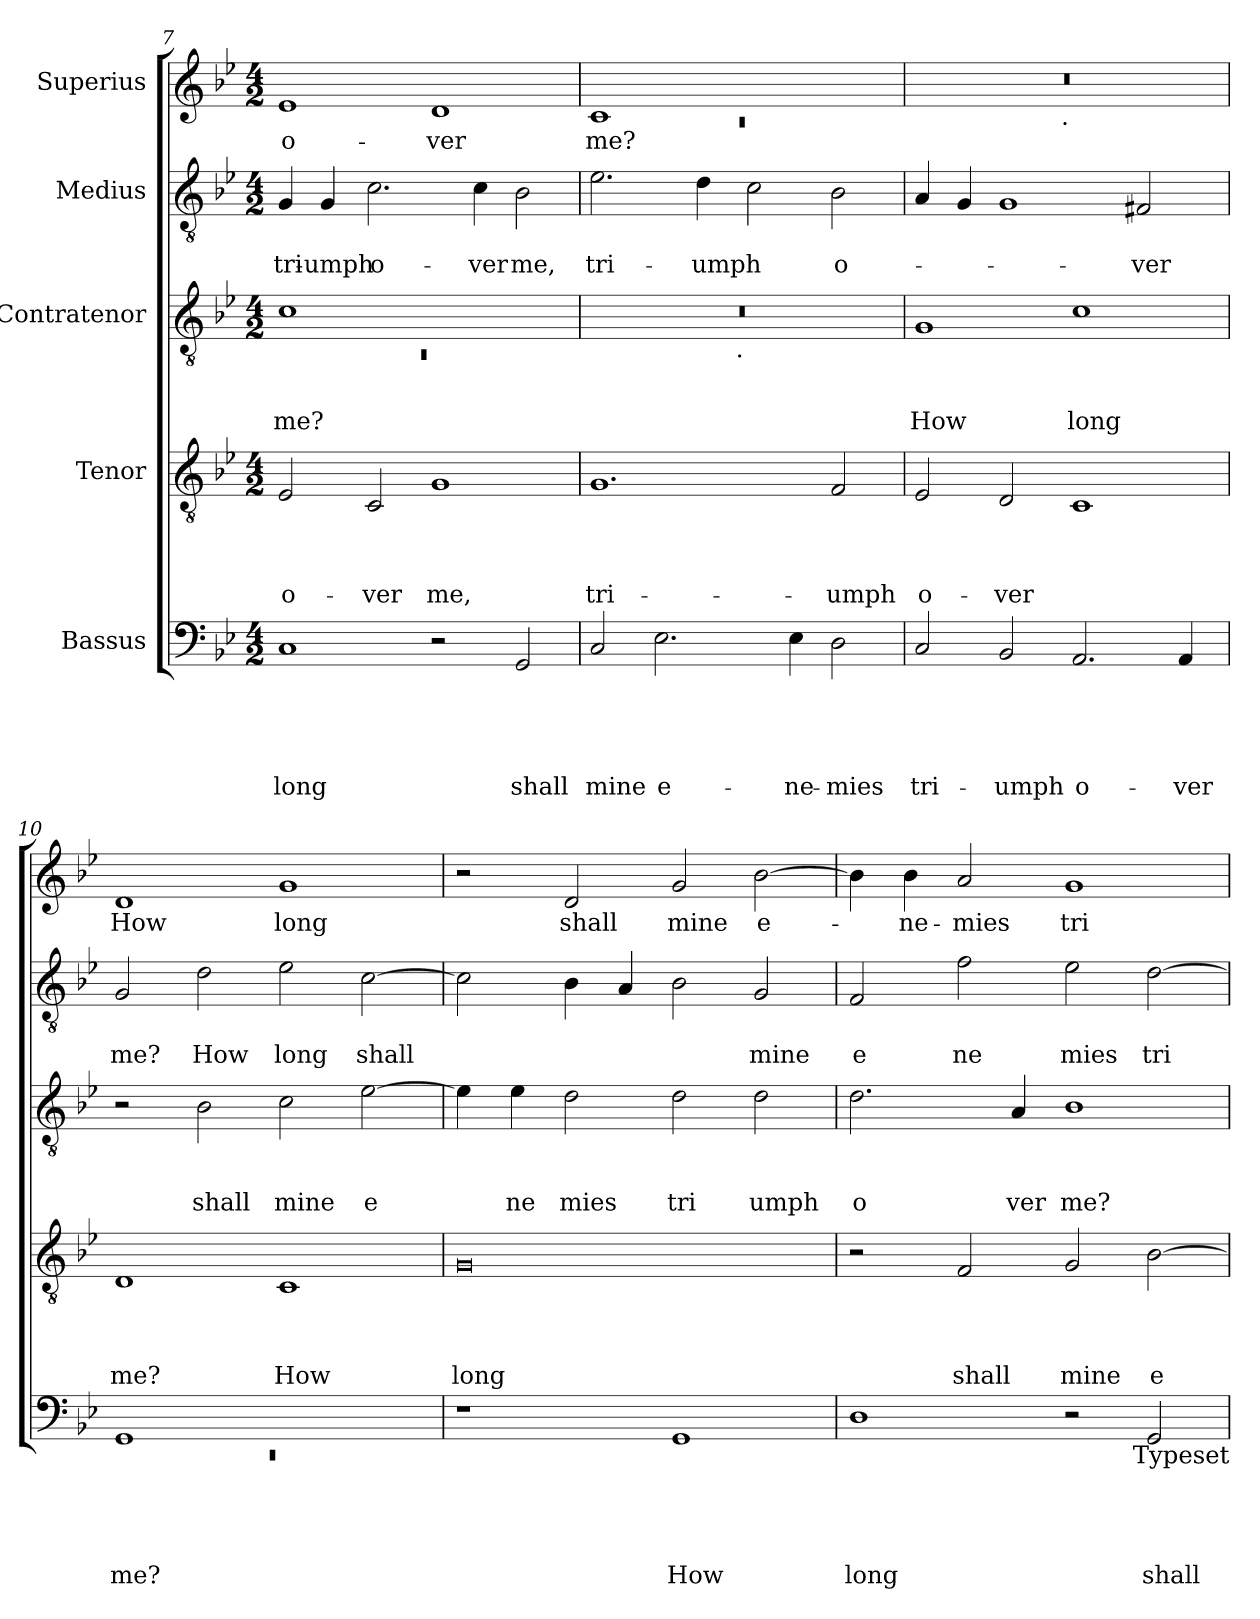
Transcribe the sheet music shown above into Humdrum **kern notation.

**kern	**text	**text	**text	**text	**text	**kern	**text	**text	**text	**text	**kern	**text	**text	**text	**kern	**text	**text	**kern	**text
*part5	*part5	*part5	*part5	*part5	*part5	*part4	*part4	*part4	*part4	*part4	*part3	*part3	*part3	*part3	*part2	*part2	*part2	*part1	*part1
*staff5	*staff5	*staff5	*staff5	*staff5	*staff5	*staff4	*staff4	*staff4	*staff4	*staff4	*staff3	*staff3	*staff3	*staff3	*staff2	*staff2	*staff2	*staff1	*staff1
*I"Bassus	*	*	*	*	*	*I"Tenor	*	*	*	*	*I"Contratenor	*	*	*	*I"Medius	*	*	*I"Superius	*
*clefF4	*	*	*	*	*	*clefGv2	*	*	*	*	*clefGv2	*	*	*	*clefGv2	*	*	*clefG2	*
*k[b-e-]	*	*	*	*	*	*k[b-e-]	*	*	*	*	*k[b-e-]	*	*	*	*k[b-e-]	*	*	*k[b-e-]	*
*B-:	*	*	*	*	*	*B-:	*	*	*	*	*B-:	*	*	*	*B-:	*	*	*B-:	*
*M4/2	*	*	*	*	*	*M4/2	*	*	*	*	*M4/2	*	*	*	*M4/2	*	*	*M4/2	*
=7	=7	=7	=7	=7	=7	=7	=7	=7	=7	=7	=7	=7	=7	=7	=7	=7	=7	=7	=7
*	*	*	*	*	*	*	*	*	*	*	*^	*	*	*	*	*	*	*	*
!	!	!	!	!	!LO:LY:b	!	!	!	!	!LO:LY:b	!	!LO:N:vis=1	!	!	!LO:LY:b	!	!	!LO:LY:b	!	!LO:LY:b
1C	.	.	.	.	long	2E-/	.	.	.	o-	1c	0rC	.	.	me?	4G/	.	tri-	1e-	o-
!	!	!	!	!	!	!	!	!	!	!	!	!	!	!	!	!	!	!LO:LY:b	!	!
.	.	.	.	.	.	.	.	.	.	.	.	.	.	.	.	4G/	.	-umph	.	.
!	!	!	!	!	!	!	!	!	!	!LO:LY:b	!	!	!	!	!	!	!	!LO:LY:b	!	!
.	.	.	.	.	.	2C/	.	.	.	-ver	.	.	.	.	.	2.c\	.	o-	.	.
!	!	!	!	!	!	!	!	!	!	!LO:LY:b	!	!	!	!	!	!	!	!	!	!LO:LY:b
2r	.	.	.	.	.	1G	.	.	.	me,	1ryy	.	.	.	.	.	.	.	1d	-ver
!	!	!	!	!	!	!	!	!	!	!	!	!	!	!	!	!	!	!LO:LY:b	!	!
.	.	.	.	.	.	.	.	.	.	.	.	.	.	.	.	4c\	.	-ver	.	.
!	!	!	!	!	!LO:LY:b	!	!	!	!	!	!	!	!	!	!	!	!	!LO:LY:b	!	!
2GG/	.	.	.	.	shall	.	.	.	.	.	.	.	.	.	.	2B-\	.	me,	.	.
=8	=8	=8	=8	=8	=8	=8	=8	=8	=8	=8	=8	=8	=8	=8	=8	=8	=8	=8	=8	=8
*	*	*	*	*	*	*	*	*	*	*	*	*	*	*	*	*	*	*	*^	*
!	!	!	!	!	!LO:LY:b	!	!	!	!	!LO:LY:b	!	!	!	!	!	!	!	!LO:LY:b	!	!LO:N:vis=1	!LO:LY:b
2C/	.	.	.	.	mine	1.G	.	.	.	tri-	0r	2ryy	.	.	.	2.e-\	.	tri-	1c	0rc	me?
!	!	!	!	!	!LO:LY:b	!	!	!	!	!	!	!	!	!	!	!	!	!	!	!	!
2.E-\	.	.	.	.	e-	.	.	.	.	.	.	4...ryy	.	.	.	.	.	.	.	.	.
!	!	!	!	!	!	!	!	!	!	!	!	!	!	!	!	!	!	!LO:LY:b	!	!	!
.	.	.	.	.	.	.	.	.	.	.	.	.	.	.	.	4d\	.	-umph	.	.	.
!	!	!	!	!	!	!	!	!	!	!	!	!LO:TX:b:t=.	!	!	!	!	!	!	!	!	!
.	.	.	.	.	.	.	.	.	.	.	.	1ryy	.	.	.	.	.	.	.	.	.
.	.	.	.	.	.	.	.	.	.	.	.	.	.	.	.	2c\	.	.	1ryy	.	.
!	!	!	!	!	!LO:LY:b	!	!	!	!	!	!	!	!	!	!	!	!	!	!	!	!
4E-\	.	.	.	.	-ne-	.	.	.	.	.	.	.	.	.	.	.	.	.	.	.	.
!	!	!	!	!	!LO:LY:b	!	!	!	!	!LO:LY:b	!	!	!	!	!	!	!	!LO:LY:b	!	!	!
2D\	.	.	.	.	-mies	2F/	.	.	.	-umph	.	.	.	.	.	2B-\	.	o-	.	.	.
.	.	.	.	.	.	.	.	.	.	.	.	32ryy	.	.	.	.	.	.	.	.	.
=9	=9	=9	=9	=9	=9	=9	=9	=9	=9	=9	=9	=9	=9	=9	=9	=9	=9	=9	=9	=9	=9
!	!	!	!	!	!LO:LY:b	!	!	!	!	!LO:LY:b	!	!	!	!	!LO:LY:b	!	!	!	!	!	!
*	*	*	*	*	*	*	*	*	*	*	*v	*v	*	*	*	*	*	*	*	*	*
2C/	.	.	.	.	tri-	2E-/	.	.	.	o-	1G	.	.	How	4A/	.	.	0r	2ryy	.
.	.	.	.	.	.	.	.	.	.	.	.	.	.	.	4G/	.	.	.	.	.
!	!	!	!	!	!LO:LY:b	!	!	!	!	!LO:LY:b	!	!	!	!	!	!	!	!	!	!
2BB-/	.	.	.	.	-umph	2D/	.	.	.	-ver	.	.	.	.	1G	.	.	.	4...ryy	.
!	!	!	!	!	!	!	!	!	!	!	!	!	!	!	!	!	!	!	!LO:TX:b:t=.	!
.	.	.	.	.	.	.	.	.	.	.	.	.	.	.	.	.	.	.	1ryy	.
!	!	!	!	!	!LO:LY:b	!	!	!	!	!	!	!	!	!LO:LY:b	!	!	!	!	!	!
2.AA/	.	.	.	.	o-	1C	.	.	.	.	1c	.	.	long	.	.	.	.	.	.
!	!	!	!	!	!	!	!	!	!	!	!	!	!	!	!	!	!LO:LY:b	!	!	!
.	.	.	.	.	.	.	.	.	.	.	.	.	.	.	2F#/	.	-ver	.	.	.
!	!	!	!	!	!LO:LY:b	!	!	!	!	!	!	!	!	!	!	!	!	!	!	!
4AA/	.	.	.	.	-ver	.	.	.	.	.	.	.	.	.	.	.	.	.	.	.
.	.	.	.	.	.	.	.	.	.	.	.	.	.	.	.	.	.	.	32ryy	.
=10	=10	=10	=10	=10	=10	=10	=10	=10	=10	=10	=10	=10	=10	=10	=10	=10	=10	=10	=10	=10
*^	*	*	*	*	*	*	*	*	*	*	*	*	*	*	*	*	*	*	*	*
!	!LO:N:vis=1	!	!	!	!	!LO:LY:b	!	!	!	!	!LO:LY:b	!	!	!	!	!	!	!LO:LY:b	!	!	!LO:LY:b
*	*	*	*	*	*	*	*	*	*	*	*	*	*	*	*	*	*	*	*v	*v	*
1GG	0rEE	.	.	.	.	me?	1D	.	.	.	me?	2r	.	.	.	2G/	.	me?	1d	How
!	!	!	!	!	!	!	!	!	!	!	!	!	!	!	!LO:LY:b	!	!	!LO:LY:b	!	!
.	.	.	.	.	.	.	.	.	.	.	.	2B-\	.	.	shall	2d\	.	How	.	.
!	!	!	!	!	!	!	!	!	!	!	!LO:LY:b	!	!	!	!LO:LY:b	!	!	!LO:LY:b	!	!LO:LY:b
1ryy	.	.	.	.	.	.	1C	.	.	.	How	2c\	.	.	mine	2e-\	.	long	1g	long
!	!	!	!	!	!	!	!	!	!	!	!	!	!	!	!LO:LY:b	!	!	!LO:LY:b	!	!
.	.	.	.	.	.	.	.	.	.	.	.	[>2e-\	.	.	e	[>2c\	.	shall	.	.
*v	*v	*	*	*	*	*	*	*	*	*	*	*	*	*	*	*	*	*	*	*
=11	=11	=11	=11	=11	=11	=11	=11	=11	=11	=11	=11	=11	=11	=11	=11	=11	=11	=11	=11
!	!	!	!	!	!	!	!	!	!	!LO:LY:b	!	!	!	!	!	!	!	!	!
1r	.	.	.	.	.	0G	.	.	.	long	4e-\]	.	.	.	2c\]	.	.	2r	.
!	!	!	!	!	!	!	!	!	!	!	!	!	!	!LO:LY:b	!	!	!	!	!
.	.	.	.	.	.	.	.	.	.	.	4e-\	.	.	ne	.	.	.	.	.
!	!	!	!	!	!	!	!	!	!	!	!	!	!	!LO:LY:b	!	!	!	!	!LO:LY:b
.	.	.	.	.	.	.	.	.	.	.	2d\	.	.	mies	4B-\	.	.	2d/	shall
.	.	.	.	.	.	.	.	.	.	.	.	.	.	.	4A/	.	.	.	.
!	!	!	!	!	!LO:LY:b	!	!	!	!	!	!	!	!	!LO:LY:b	!	!	!	!	!LO:LY:b
1GG	.	.	.	.	How	.	.	.	.	.	2d\	.	.	tri	2B-\	.	.	2g/	mine
!	!	!	!	!	!	!	!	!	!	!	!	!	!	!LO:LY:b	!	!	!LO:LY:b	!	!LO:LY:b
.	.	.	.	.	.	.	.	.	.	.	2d\	.	.	umph	2G/	.	mine	[<2b-\	e-
!!LO:LB:g=z
=12	=12	=12	=12	=12	=12	=12	=12	=12	=12	=12	=12	=12	=12	=12	=12	=12	=12	=12	=12
!	!	!	!	!	!LO:LY:b	!	!	!	!	!	!	!	!	!LO:LY:b	!	!	!LO:LY:b	!	!
1D	.	.	.	.	long	2r	.	.	.	.	2.d\	.	.	o	2F/	.	e	4b-\]	.
!	!	!	!	!	!	!	!	!	!	!	!	!	!	!	!	!	!	!	!LO:LY:b
.	.	.	.	.	.	.	.	.	.	.	.	.	.	.	.	.	.	4b-\	-ne-
!	!	!	!	!	!	!	!	!	!	!LO:LY:b	!	!	!	!	!	!	!LO:LY:b	!	!LO:LY:b
.	.	.	.	.	.	2F/	.	.	.	shall	.	.	.	.	2f\	.	ne	2a/	-mies
!	!	!	!	!	!	!	!	!	!	!	!	!	!	!LO:LY:b	!	!	!	!	!
.	.	.	.	.	.	.	.	.	.	.	4A/	.	.	ver	.	.	.	.	.
!	!	!	!	!	!	!	!	!	!	!LO:LY:b	!	!	!	!LO:LY:b	!	!	!LO:LY:b	!	!LO:LY:b
2r	.	.	.	.	.	2G/	.	.	.	mine	1B-	.	.	me?	2e-\	.	mies	1g	tri-
!	!	!	!	!	!LO:LY:b	!	!	!	!	!LO:LY:b	!	!	!	!	!	!	!LO:LY:b	!	!
2GG/	.	.	.	.	shall	[>2B-\	.	.	.	e	.	.	.	.	[>2d\	.	tri	.	.
!LO:TX:b:t=Typeset	!	!	!	!	!	!	!	!	!	!	!	!	!	!	!	!	!	!	!
=	=	=	=	=	=	=	=	=	=	=	=	=	=	=	=	=	=	=	=
*-	*-	*-	*-	*-	*-	*-	*-	*-	*-	*-	*-	*-	*-	*-	*-	*-	*-	*-	*-
